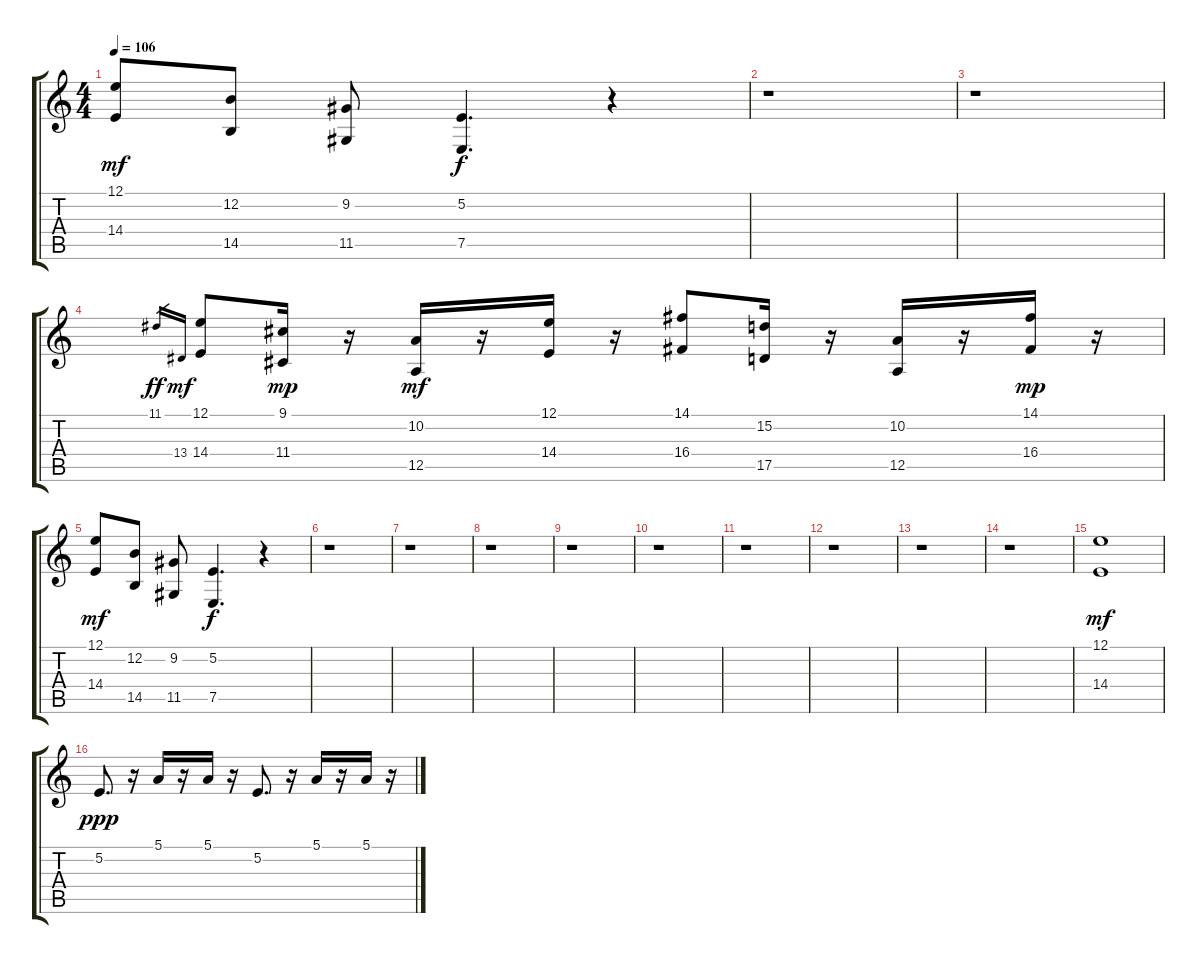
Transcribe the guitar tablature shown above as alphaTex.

\track "" {instrument accordion}
\staff {score tabs}
\tuning (E4 B3 G3 D3 A2 E2) {hide}
\ts (4 4)
\tempo 106
\clef g2
\ks c
(12.1 14.4).8{dy mf} (12.2 14.5).8 (9.2 11.5).8 (5.2 7.5).4{d dy f} r.4 |
r.1 |
r.1 |
11.1.16{gr dy ff} 13.4.16{gr dy mf} (12.1 14.4).8 (9.1 11.4).16{dy mp} r.16 (10.2 12.5).16{dy mf} r.16 (12.1 14.4).16 r.16 (14.1 16.4).8 (15.2 17.5).16 r.16 (10.2 12.5).16 r.16 (14.1 16.4).16{dy mp} r.16 |
(12.1 14.4).8{dy mf} (12.2 14.5).8 (9.2 11.5).8 (5.2 7.5).4{d dy f} r.4 |
r.1 |
r.1 |
r.1 |
r.1 |
r.1 |
r.1 |
r.1 |
r.1 |
r.1 |
(12.1 14.4).1{dy mf volume 4} |
5.2.8{d dy ppp volume 12 balance 8 instrument acousticguitarsteel} r.16 5.1.16 r.16 5.1.16 r.16 5.2.8{d} r.16 5.1.16 r.16 5.1.16 r.16
